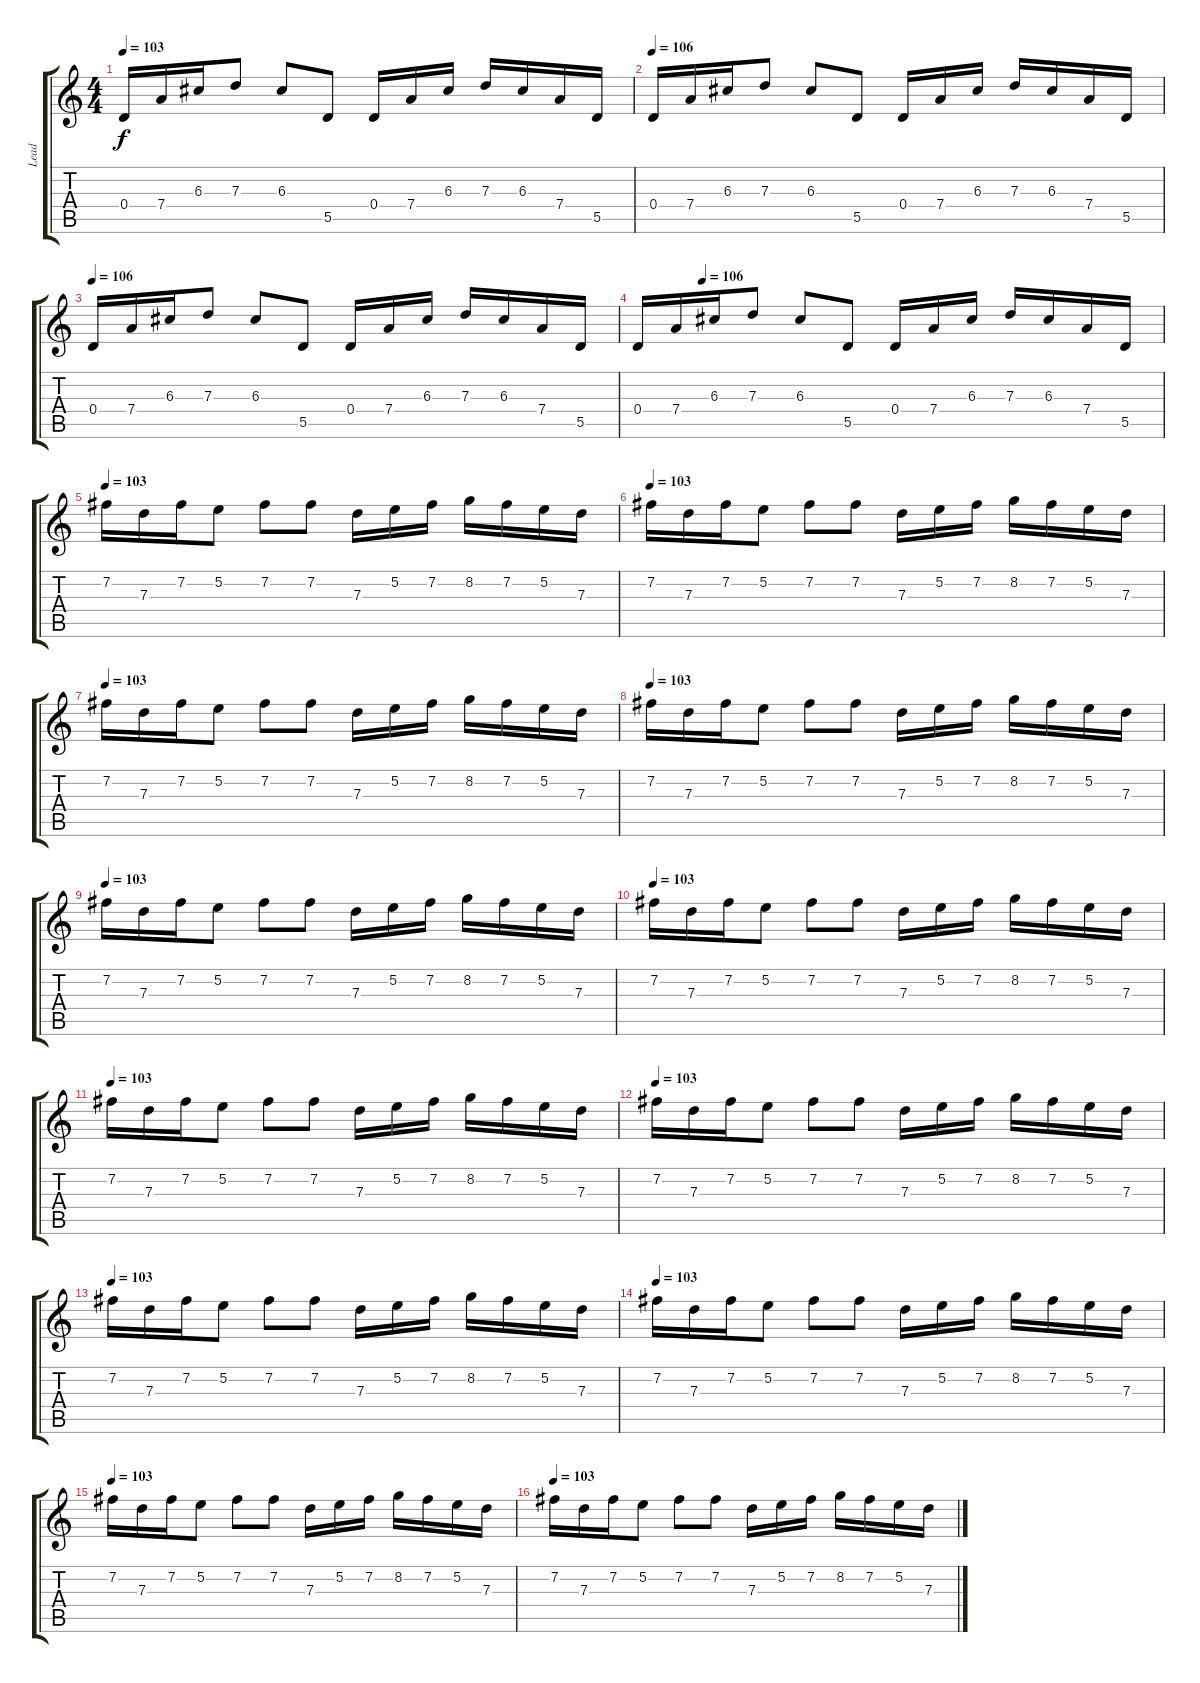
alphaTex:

\track ("Lead" "Lead") {instrument overdrivenguitar}
\staff {score tabs}
\tuning (E4 B3 G3 D3 A2 E2) {hide}
\ts (4 4)
\tempo 103
\tempo 106
\tempo 103
\clef g2
\ks c
0.4.16{dy f instrument overdrivenguitar} 7.4.16 6.3.16 7.3.8 6.3.8 5.5.8 0.4.16 7.4.16 6.3.16 7.3.16 6.3.16 7.4.16 5.5.16 |
\tempo 106
0.4.16 7.4.16 6.3.16 7.3.8 6.3.8 5.5.8 0.4.16 7.4.16 6.3.16 7.3.16 6.3.16 7.4.16 5.5.16 |
\tempo 106
0.4.16 7.4.16 6.3.16 7.3.8 6.3.8 5.5.8 0.4.16 7.4.16 6.3.16 7.3.16 6.3.16 7.4.16 5.5.16 |
\tempo (106 0.125)
0.4.16 7.4.16 6.3.16 7.3.8 6.3.8 5.5.8 0.4.16 7.4.16 6.3.16 7.3.16 6.3.16 7.4.16 5.5.16 |
\tempo 103
7.2.16 7.3.16 7.2.16 5.2.8 7.2.8 7.2.8 7.3.16 5.2.16 7.2.16 8.2.16 7.2.16 5.2.16 7.3.16 |
\tempo 103
7.2.16 7.3.16 7.2.16 5.2.8 7.2.8 7.2.8 7.3.16 5.2.16 7.2.16 8.2.16 7.2.16 5.2.16 7.3.16 |
\tempo 103
7.2.16 7.3.16 7.2.16 5.2.8 7.2.8 7.2.8 7.3.16 5.2.16 7.2.16 8.2.16 7.2.16 5.2.16 7.3.16 |
\tempo 103
7.2.16 7.3.16 7.2.16 5.2.8 7.2.8 7.2.8 7.3.16 5.2.16 7.2.16 8.2.16 7.2.16 5.2.16 7.3.16 |
\tempo 103
7.2.16 7.3.16 7.2.16 5.2.8 7.2.8 7.2.8 7.3.16 5.2.16 7.2.16 8.2.16 7.2.16 5.2.16 7.3.16 |
\tempo 103
7.2.16 7.3.16 7.2.16 5.2.8 7.2.8 7.2.8 7.3.16 5.2.16 7.2.16 8.2.16 7.2.16 5.2.16 7.3.16 |
\tempo 103
7.2.16 7.3.16 7.2.16 5.2.8 7.2.8 7.2.8 7.3.16 5.2.16 7.2.16 8.2.16 7.2.16 5.2.16 7.3.16 |
\tempo 103
7.2.16 7.3.16 7.2.16 5.2.8 7.2.8 7.2.8 7.3.16 5.2.16 7.2.16 8.2.16 7.2.16 5.2.16 7.3.16 |
\tempo 103
7.2.16 7.3.16 7.2.16 5.2.8 7.2.8 7.2.8 7.3.16 5.2.16 7.2.16 8.2.16 7.2.16 5.2.16 7.3.16 |
\tempo 103
7.2.16 7.3.16 7.2.16 5.2.8 7.2.8 7.2.8 7.3.16 5.2.16 7.2.16 8.2.16 7.2.16 5.2.16 7.3.16 |
\tempo 103
7.2.16 7.3.16 7.2.16 5.2.8 7.2.8 7.2.8 7.3.16 5.2.16 7.2.16 8.2.16 7.2.16 5.2.16 7.3.16 |
\tempo 103
7.2.16 7.3.16 7.2.16 5.2.8 7.2.8 7.2.8 7.3.16 5.2.16 7.2.16 8.2.16 7.2.16 5.2.16 7.3.16
